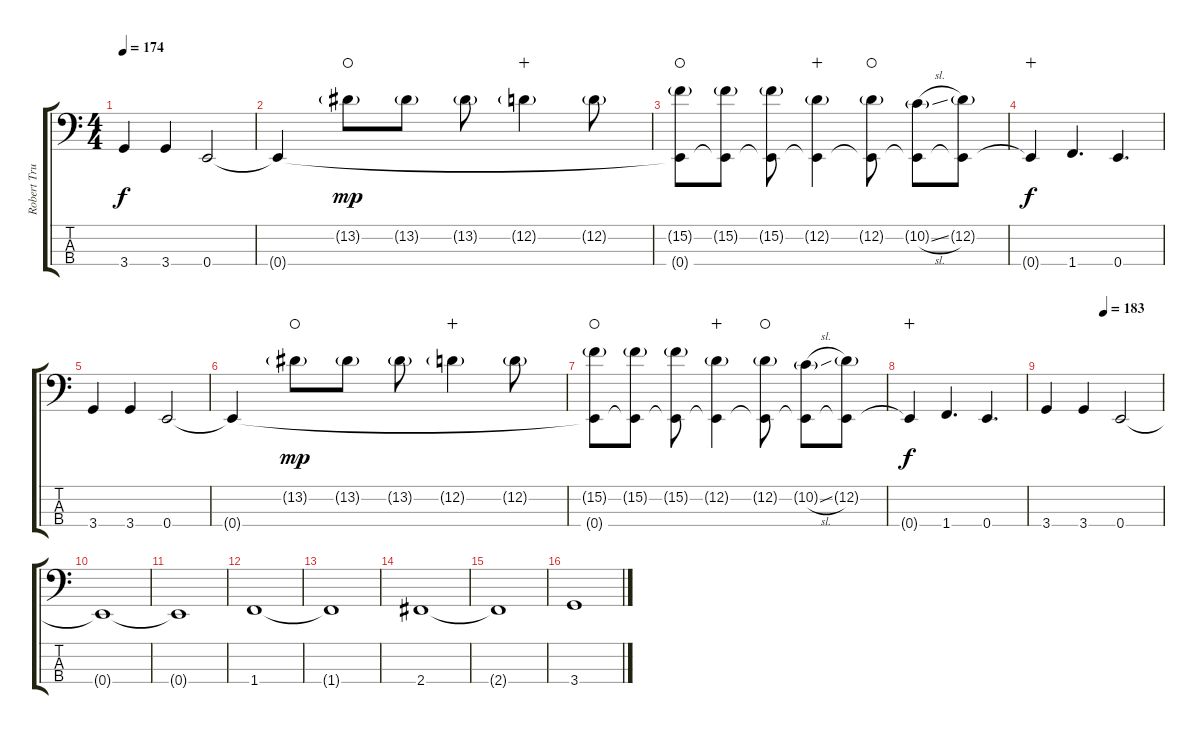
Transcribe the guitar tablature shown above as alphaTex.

\track ("Robert Trujilo" "Robert Tru") {instrument electricbassfinger}
\staff {score tabs}
\tuning (G2 D2 A1 E1) {hide}
\ts (4 4)
\tempo 174
\clef f4
\ks c
3.4.4{dy f} 3.4.4 0.4.2 |
0.4{t}.4 13.2{g}.8{dy mp instrument distortionguitar waho} 13.2{g}.8 13.2{g}.8 12.2{g}.4{wahc} 12.2{g}.8 |
(15.2{g} 0.4{t}).8{waho} (15.2{g} 0.4{t}).8 (15.2{g} 0.4{t}).8 (12.2{g} 0.4{t}).4{wahc} (12.2{g} 0.4{t}).8{waho} (10.2{sl g} 0.4{t}).8 (12.2{g} 0.4{t}).8 |
0.4{t}.4{dy f wahc} 1.4.4{d instrument electricbassfinger} 0.4.4{d} |
3.4.4 3.4.4 0.4.2 |
0.4{t}.4 13.2{g}.8{dy mp instrument distortionguitar waho} 13.2{g}.8 13.2{g}.8 12.2{g}.4{wahc} 12.2{g}.8 |
(15.2{g} 0.4{t}).8{waho} (15.2{g} 0.4{t}).8 (15.2{g} 0.4{t}).8 (12.2{g} 0.4{t}).4{wahc} (12.2{g} 0.4{t}).8{waho} (10.2{sl g} 0.4{t}).8 (12.2{g} 0.4{t}).8 |
0.4{t}.4{dy f wahc} 1.4.4{d instrument electricbassfinger} 0.4.4{d} |
\tempo (183 0.5)
3.4.4 3.4.4 0.4.2 |
0.4{t}.1 |
0.4{t}.1 |
1.4.1 |
1.4{t}.1 |
2.4.1 |
2.4{t}.1 |
3.4.1
